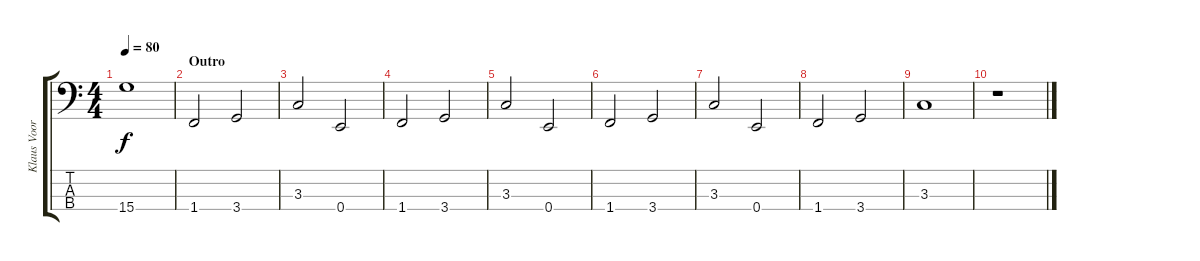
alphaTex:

\track ("Klaus Voormann" "Klaus Voor") {instrument electricbassfinger}
\staff {score tabs}
\tuning (G2 D2 A1 E1) {hide}
\ts (4 4)
\tempo 80
\clef f4
\ks c
15.4.1{dy f} |
\section ("" "Outro")
1.4.2 3.4.2 |
3.3.2 0.4.2 |
1.4.2 3.4.2 |
3.3.2 0.4.2 |
1.4.2 3.4.2 |
3.3.2 0.4.2 |
1.4.2 3.4.2 |
3.3.1 |
r.1
